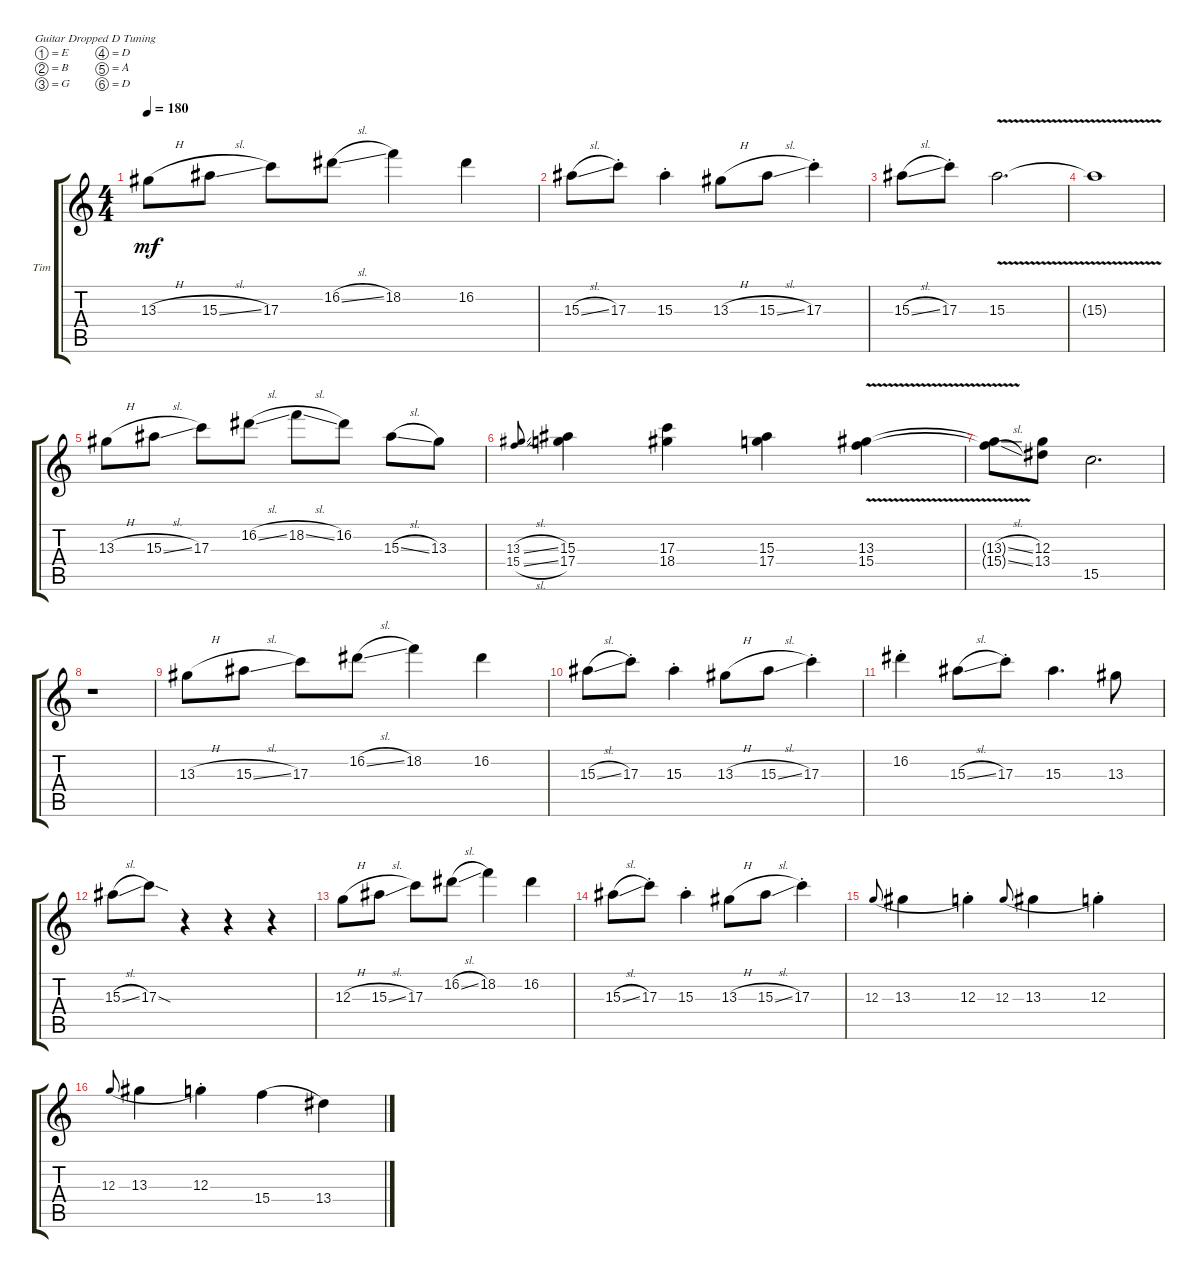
\defaultSystemsLayout 4
\bracketExtendMode groupsimilarinstruments
\firstSystemTrackNameOrientation horizontal
\otherSystemsTrackNameOrientation horizontal
\track ("Tim" "Tim") {instrument acousticguitarsteel}
\staff {score tabs}
\tuning (E4 B3 G3 D3 A2 D2)
\ts (4 4)
\scale
0.345138
\tempo 180
\accidentals auto
\clef g2
\ottava regular
\simile none
\ks c
13.3{h}.8{dy mf} 15.3{sl}.8 17.3.8 16.2{sl}.8 18.2.4 16.2.4 |
\scale
0.315992 15.3{sl}.8 17.3{st}.8 15.3{st}.4 13.3{h}.8 15.3{sl}.8 17.3{st}.4 |
\scale
0.350458 15.3{sl}.8 17.3{st}.8 15.3{v}.2{d} |
\scale
0.338501 15.3{v t}.1 |
\scale
0.311329 13.3{h}.8 15.3{sl}.8 17.3.8 16.2{sl}.8 18.2{sl}.8 16.2.8 15.3{sl}.8 13.3.8 |
\scale
0.352577 (15.4{sl} 13.3{sl}).8{gr onbeat} (17.4 15.3).4 (17.3 18.4).4 (17.4 15.3).4 (13.3{v} 15.4{v}).4 |
\scale
0.342475 (13.3{v sl t} 15.4{v sl t}).8 (12.3 13.4).8 15.5.2{d} |
\scale
0.304661 r.1 |
\scale
0.359933 13.3{h}.8 15.3{sl}.8 17.3.8 16.2{sl}.8 18.2.4 16.2.4 |
\scale
0.333413 15.3{sl}.8 17.3{st}.8 15.3{st}.4 13.3{h}.8 15.3{sl}.8 17.3{st}.4 |
\scale
0.306894 16.2{st}.4 15.3{sl}.8 17.3{st}.8 15.3.4{d} 13.3.8 |
\scale
0.360181 15.3{sl}.8 17.3{sod}.8 r.4 r.4 r.4 |
\scale
0.338995 12.3{h}.8 15.3{sl}.8 17.3.8 16.2{sl}.8 18.2.4 16.2.4 |
\scale
0.301014 15.3{sl}.8 17.3{st}.8 15.3{st}.4 13.3{h}.8 15.3{sl}.8 17.3{st}.4 |
\scale
0.363398 12.3.8{gr onbeat legatoorigin} 13.3.4{legatoorigin} 12.3{st}.4 12.3.8{gr onbeat legatoorigin} 13.3.4{legatoorigin} 12.3{st}.4 |
\scale
0.338956 12.3.8{gr onbeat legatoorigin} 13.3.4{legatoorigin} 12.3{st}.4 15.4.4{legatoorigin} 13.4.4
